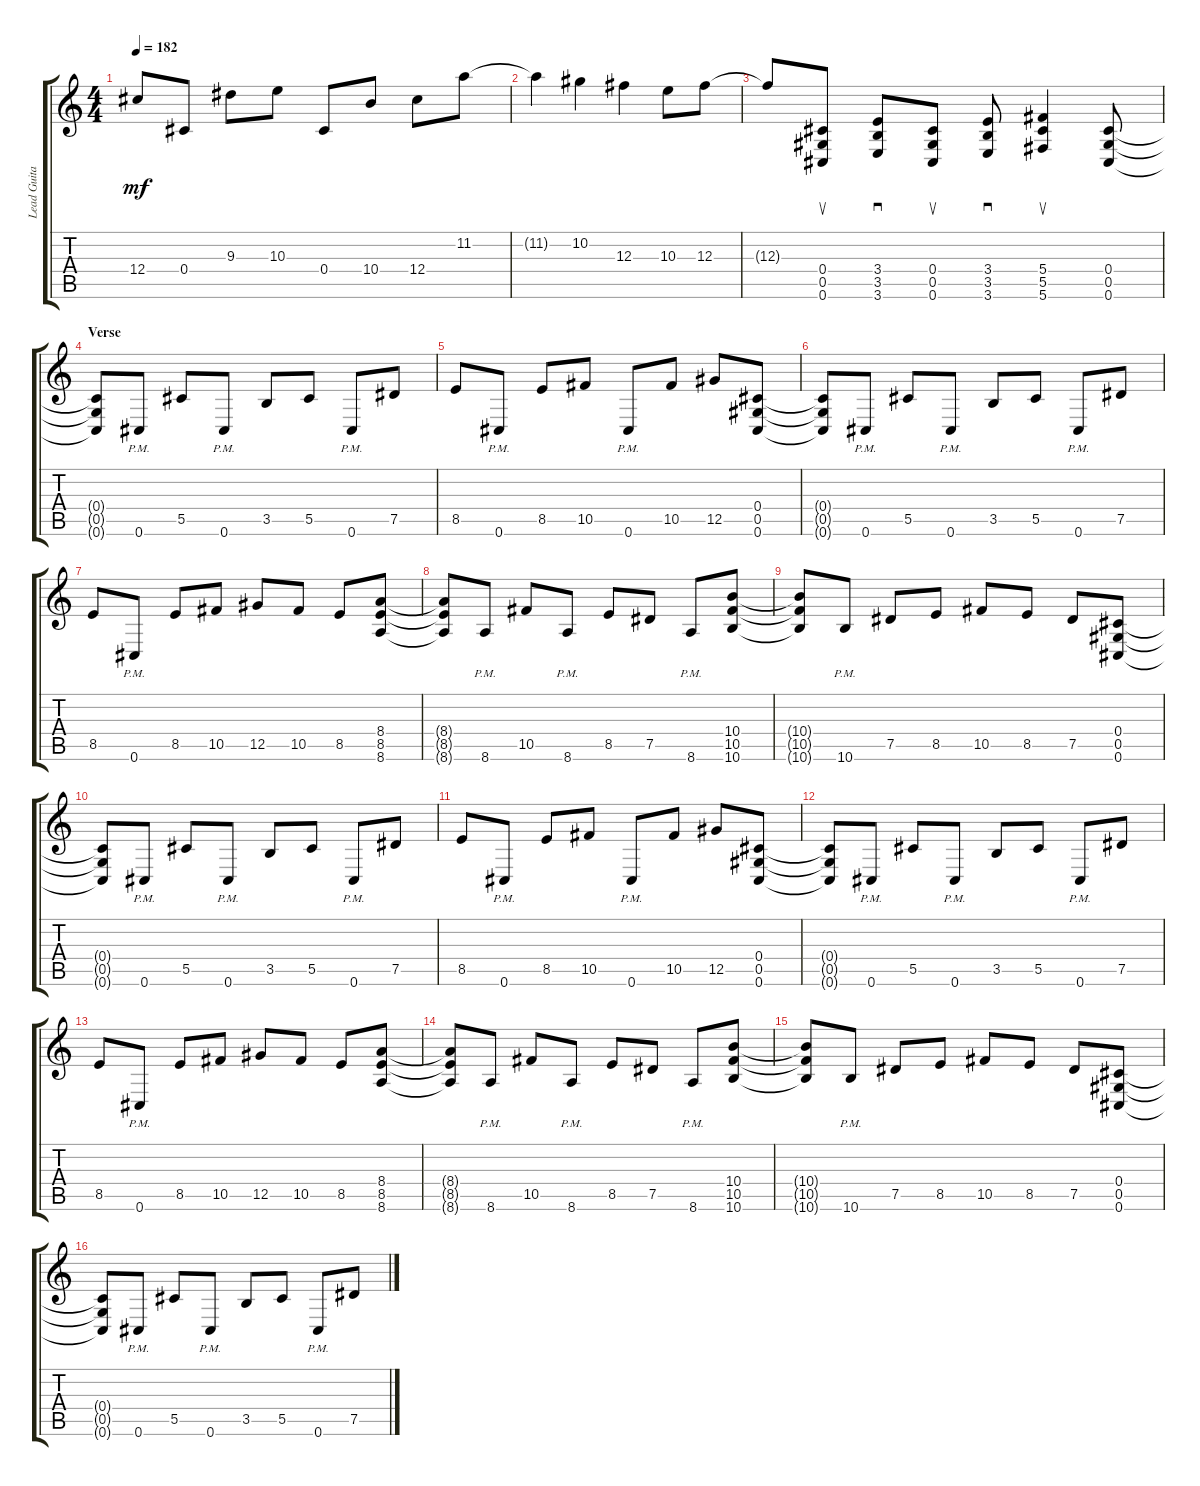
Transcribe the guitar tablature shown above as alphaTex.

\track ("Lead Guitar" "Lead Guita") {instrument distortionguitar}
\staff {score tabs}
\tuning (Eb4 Bb3 Gb3 Db3 Ab2 Db2) {hide}
\ts (4 4)
\tempo 182
\clef g2
\ks c
12.4.8{dy mf} 0.4.8 9.3.8 10.3.8 0.4.8 10.4.8 12.4.8 11.2.8 |
11.2{t}.4 10.2.4 12.3.4 10.3.8 12.3.8 |
12.3{t}.8 (0.4 0.5 0.6).8{su} (3.4 3.5 3.6).8{sd} (0.4 0.5 0.6).8{su} (3.4 3.5 3.6).8{sd} (5.4 5.5 5.6).4{su} (0.4 0.5 0.6).8 |
\section ("" "Verse")
(0.4{t} 0.5{t} 0.6{t}).8 0.6{pm}.8 5.5.8 0.6{pm}.8 3.5.8 5.5.8 0.6{pm}.8 7.5.8 |
8.5.8 0.6{pm}.8 8.5.8 10.5.8 0.6{pm}.8 10.5.8 12.5.8 (0.4 0.5 0.6).8 |
(0.4{t} 0.5{t} 0.6{t}).8 0.6{pm}.8 5.5.8 0.6{pm}.8 3.5.8 5.5.8 0.6{pm}.8 7.5.8 |
8.5.8 0.6{pm}.8 8.5.8 10.5.8 12.5.8 10.5.8 8.5.8 (8.4 8.5 8.6).8 |
(8.4{t} 8.5{t} 8.6{t}).8 8.6{pm}.8 10.5.8 8.6{pm}.8 8.5.8 7.5.8 8.6{pm}.8 (10.4 10.5 10.6).8 |
(10.4{t} 10.5{t} 10.6{t}).8 10.6{pm}.8 7.5.8 8.5.8 10.5.8 8.5.8 7.5.8 (0.4 0.5 0.6).8 |
(0.4{t} 0.5{t} 0.6{t}).8 0.6{pm}.8 5.5.8 0.6{pm}.8 3.5.8 5.5.8 0.6{pm}.8 7.5.8 |
8.5.8 0.6{pm}.8 8.5.8 10.5.8 0.6{pm}.8 10.5.8 12.5.8 (0.4 0.5 0.6).8 |
(0.4{t} 0.5{t} 0.6{t}).8 0.6{pm}.8 5.5.8 0.6{pm}.8 3.5.8 5.5.8 0.6{pm}.8 7.5.8 |
8.5.8 0.6{pm}.8 8.5.8 10.5.8 12.5.8 10.5.8 8.5.8 (8.4 8.5 8.6).8 |
(8.4{t} 8.5{t} 8.6{t}).8 8.6{pm}.8 10.5.8 8.6{pm}.8 8.5.8 7.5.8 8.6{pm}.8 (10.4 10.5 10.6).8 |
(10.4{t} 10.5{t} 10.6{t}).8 10.6{pm}.8 7.5.8 8.5.8 10.5.8 8.5.8 7.5.8 (0.4 0.5 0.6).8 |
(0.4{t} 0.5{t} 0.6{t}).8 0.6{pm}.8 5.5.8 0.6{pm}.8 3.5.8 5.5.8 0.6{pm}.8 7.5.8
